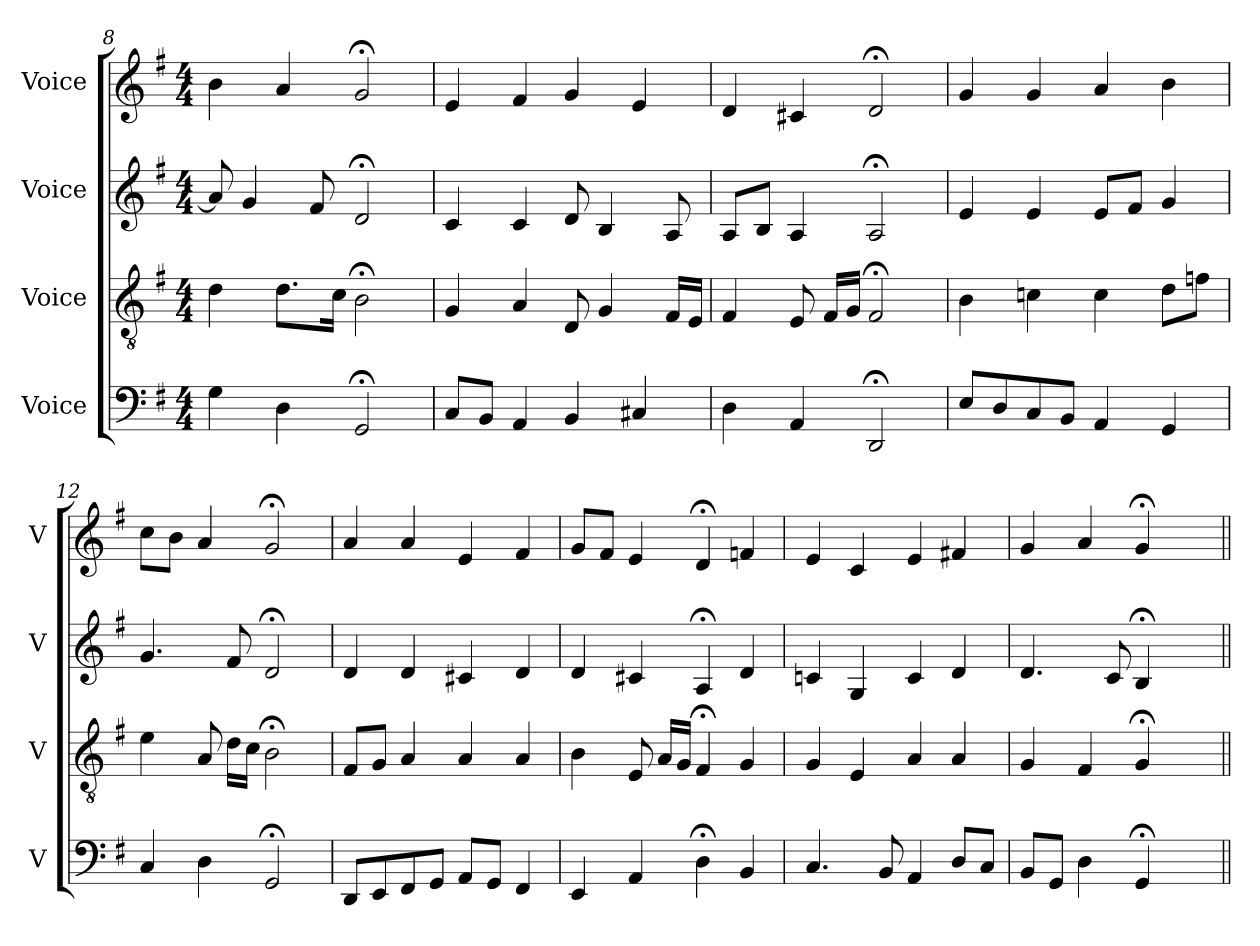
**kern	**kern	**kern	**kern
*part4	*part3	*part2	*part1
*staff4	*staff3	*staff2	*staff1
*I"Voice	*I"Voice	*I"Voice	*I"Voice
*I'V	*I'V	*I'V	*I'V
*clefF4	*clefGv2	*clefG2	*clefG2
*k[f#]	*k[f#]	*k[f#]	*k[f#]
*M4/4	*M4/4	*M4/4	*M4/4
=8	=8	=8	=8
4G\	4d\	8a/]	4b\
.	.	4g/	.
4D\	8.d\L	.	4a/
.	.	8f#/	.
.	16c\Jk	.	.
2GG;/	2B;\	2d;/	2g;/
!!LO:LB:g=z
=9	=9	=9	=9
8C/L	4G/	4c/	4e/
8BB/J	.	.	.
4AA/	4A/	4c/	4f#/
4BB/	8D/	8d/	4g/
.	4G/	4B/	.
4C#X/	.	.	4e/
.	16F#/LL	8A/	.
.	16E/JJ	.	.
=10	=10	=10	=10
4D\	4F#/	8A/L	4d/
.	.	8B/J	.
4AA/	8E/	4A/	4c#X/
.	16F#/LL	.	.
.	16G/JJ	.	.
2DD;/	2F#;/	2A;/	2d;/
=11	=11	=11	=11
8E/L	4B\	4e/	4g/
8D/	.	.	.
8C/	4cn\	4e/	4g/
8BB/J	.	.	.
4AA/	4c\	8e/L	4a/
.	.	8f#/J	.
4GG/	8d\L	4g/	4b\
.	8fn\J	.	.
=12	=12	=12	=12
4C/	4e\	4.g/	8cc\L
.	.	.	8b\J
4D\	8A/	.	4a/
.	16d\LL	8f#/	.
.	16c\JJ	.	.
2GG;/	2B;\	2d;/	2g;/
!!LO:PB:g=z
=13	=13	=13	=13
8DD/L	8F#/L	4d/	4a/
8EE/	8G/J	.	.
8FF#/	4A/	4d/	4a/
8GG/J	.	.	.
8AA/L	4A/	4c#X/	4e/
8GG/J	.	.	.
4FF#/	4A/	4d/	4f#/
=14	=14	=14	=14
4EE/	4B\	4d/	8g/L
.	.	.	8f#/J
4AA/	8E/	4c#X/	4e/
.	16A/LL	.	.
.	16G/JJ	.	.
4D;\	4F#;/	4A;/	4d;/
4BB/	4G/	4d/	4fn/
=15	=15	=15	=15
4.C/	4G/	4cn/	4e/
.	4E/	4G/	4c/
8BB/	.	.	.
4AA/	4A/	4c/	4e/
8D/L	4A/	4d/	4f#X/
8C/J	.	.	.
=16	=16	=16	=16
8BB/L	4G/	4.d/	4g/
8GG/J	.	.	.
4D\	4F#/	.	4a/
.	.	8c/	.
4GG;/	4G;/	4B;/	4g;/
4ryy	4ryy	4ryy	4ryy
=||	=||	=||	=||
*-	*-	*-	*-
